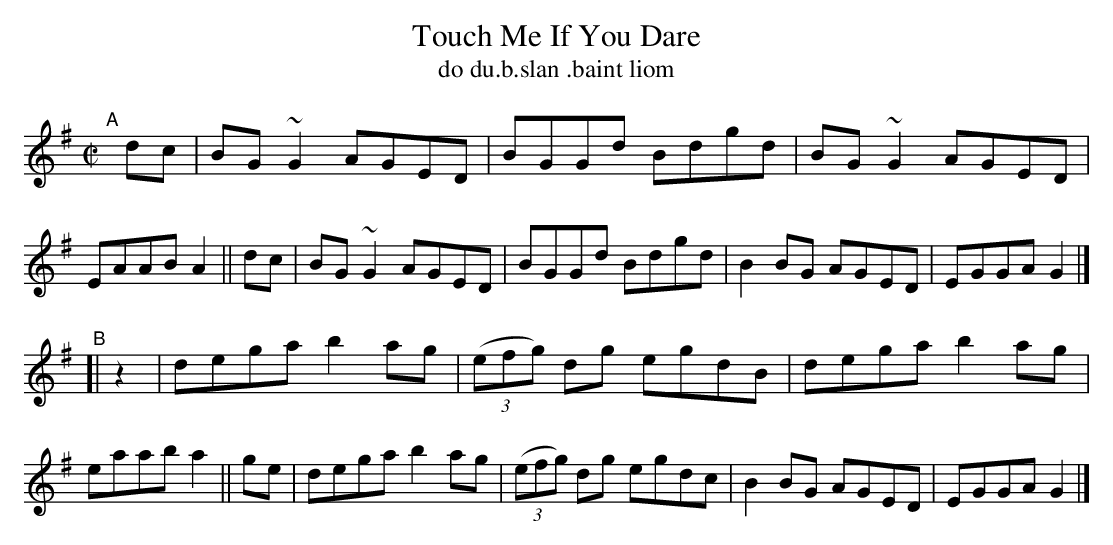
X:1
T: Touch Me If You Dare
T: do du\.b\.slan \.baint liom
M: C|
L: 1/8
K: G
"^A"[|]\
dc | BG~G2 AGED | BGGd Bdgd | BG~G2 AGED | EAAB A2 ||\
dc | BG~G2 AGED | BGGd Bdgd | B2BG AGED | EGGA G2 |]
"^B"[|\
z2 | dega b2ag | (3(efg) dg egdB | dega b2ag | eaab a2 ||\
ge | dega b2ag | (3(efg) dg egdc | B2BG AGED | EGGA G2 |]
